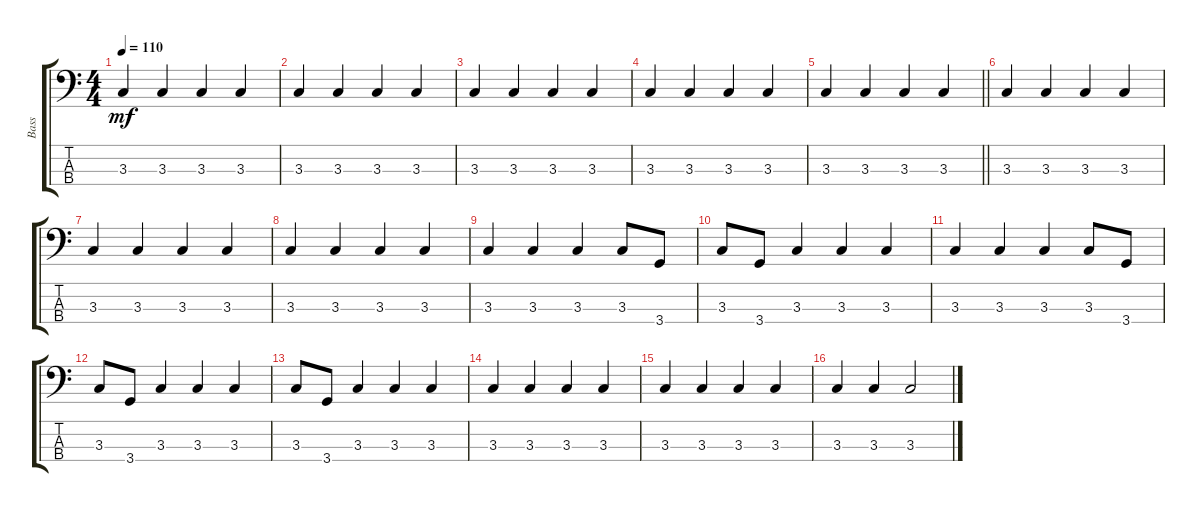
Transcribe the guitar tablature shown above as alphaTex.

\track ("Bass" "Bass") {instrument electricbassfinger}
\staff {score tabs}
\tuning (G2 D2 A1 E1) {hide}
\ts (4 4)
\tempo 110
\clef f4
\ks c
3.3.4{dy mf} 3.3.4 3.3.4 3.3.4 |
3.3.4 3.3.4 3.3.4 3.3.4 |
3.3.4 3.3.4 3.3.4 3.3.4 |
3.3.4 3.3.4 3.3.4 3.3.4 |
\barLineRight lightlight
3.3.4 3.3.4 3.3.4 3.3.4 |
3.3.4 3.3.4 3.3.4 3.3.4 |
3.3.4 3.3.4 3.3.4 3.3.4 |
3.3.4 3.3.4 3.3.4 3.3.4 |
3.3.4 3.3.4 3.3.4 3.3.8 3.4.8 |
3.3.8 3.4.8 3.3.4 3.3.4 3.3.4 |
3.3.4 3.3.4 3.3.4 3.3.8 3.4.8 |
3.3.8 3.4.8 3.3.4 3.3.4 3.3.4 |
3.3.8 3.4.8 3.3.4 3.3.4 3.3.4 |
3.3.4 3.3.4 3.3.4 3.3.4 |
3.3.4 3.3.4 3.3.4 3.3.4 |
3.3.4 3.3.4 3.3.2
